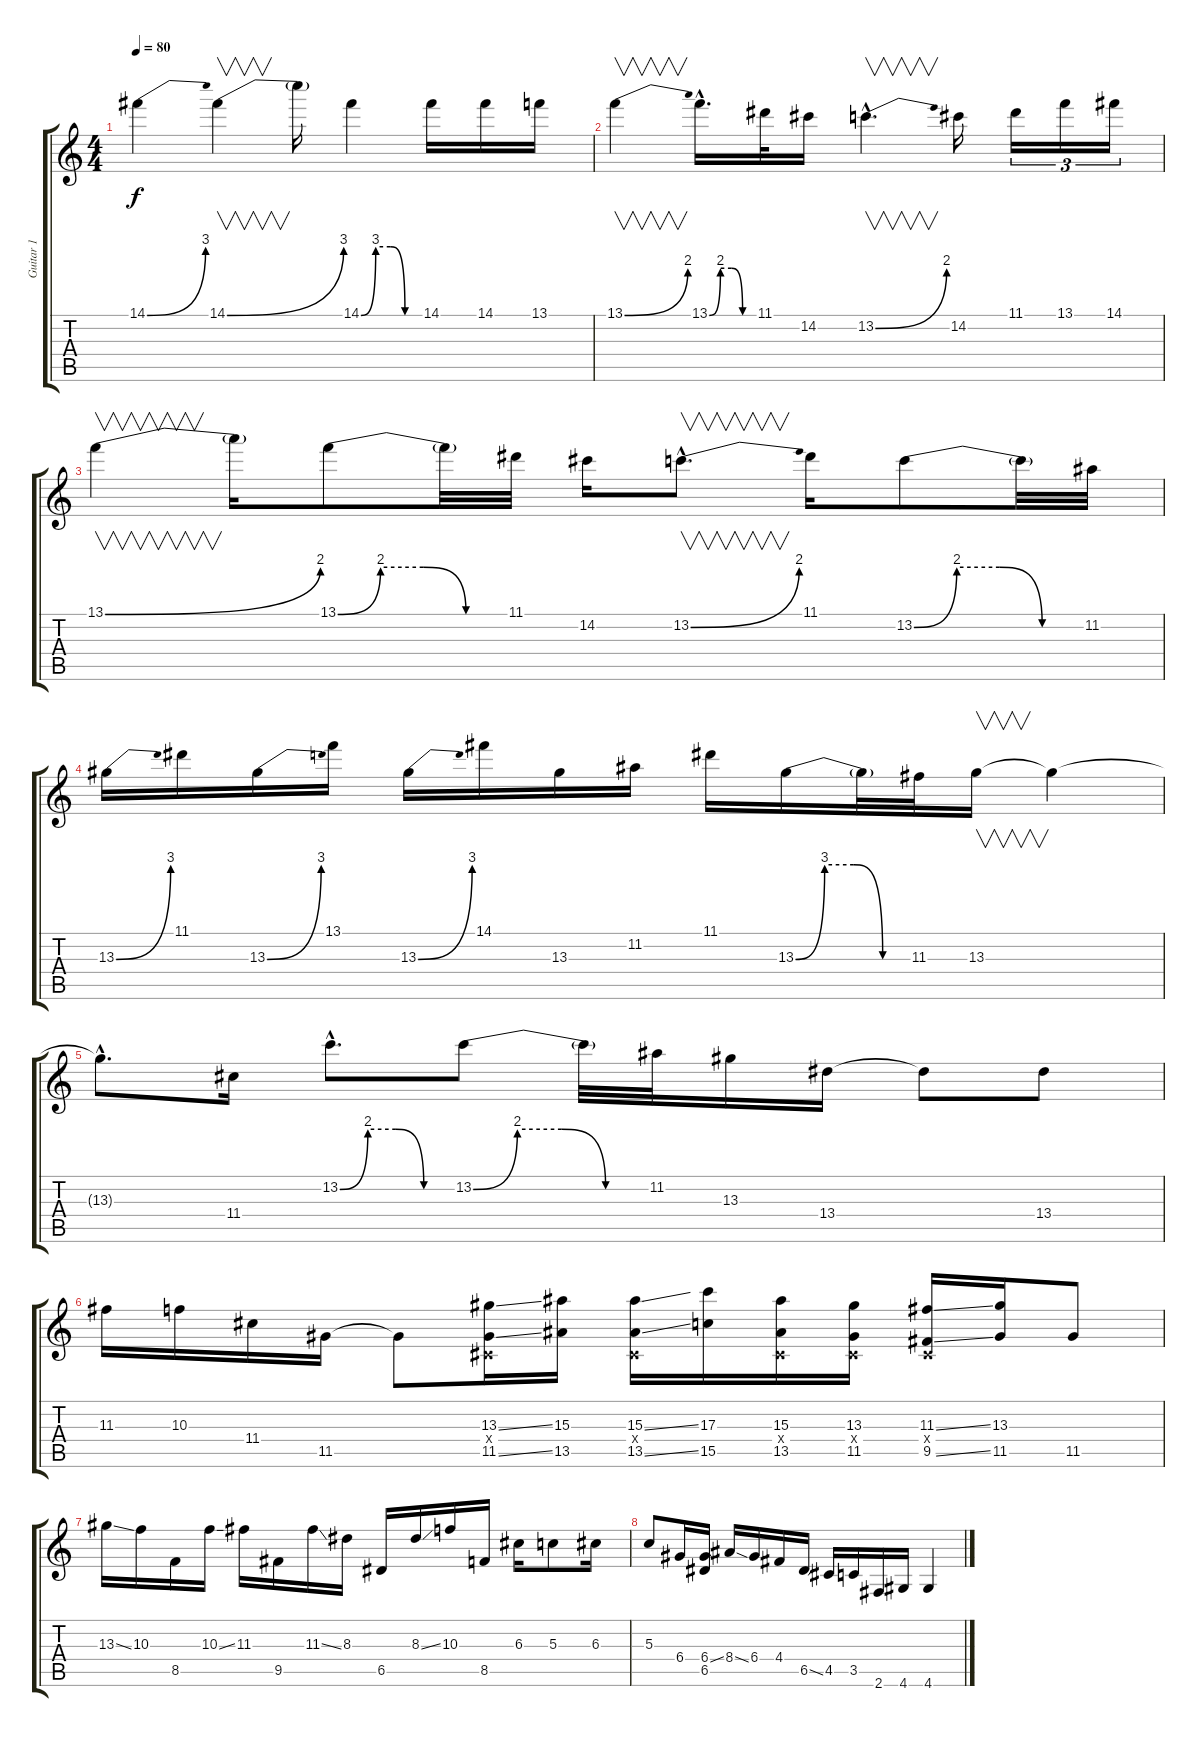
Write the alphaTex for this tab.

\track ("Guitar 1" "Guitar 1") {instrument distortionguitar}
\staff {score tabs}
\tuning (E4 B3 G3 D3 A2 E2) {hide}
\ts (4 4)
\tempo 80
\clef g2
\ks c
14.1{be (bend 0 0 60 12)}.4{dy f} 14.1{be (bend 0 0 60 12)}.4{v} 14.1{t}.16 14.1{be (custom 0 0 15 12 30 12 45 0 60 0)}.4 14.1.16 14.1.16 13.1.16 |
13.1{be (bend 0 0 60 8)}.4{v} 13.1{be (custom 0 0 15 8 30 8 45 0 60 0) hac}.16{d} 11.1.32 14.2.16 13.2{be (bend 0 0 60 8) hac}.4{v d} 14.2.16 11.1.16{tu (3 2)} 13.1.16{tu (3 2)} 14.1.16{tu (3 2)} |
13.1{be (bend 0 0 60 8)}.4{v} 13.1{t}.16 13.1{be (custom 0 0 15 8 30 8 45 0 60 0)}.8 13.1{t}.32 11.1.32 14.2.16 13.2{be (bend 0 0 60 8) hac}.8{v d} 11.1.16 13.2{be (custom 0 0 15 8 30 8 45 0 60 0)}.8 13.2{t}.32 11.2.32 |
13.3{be (bend 0 0 60 12)}.16 11.1.16 13.3{be (bend 0 0 60 12)}.16 13.1.16 13.3{be (bend 0 0 60 12)}.16 14.1.16 13.3.16 11.2.16 11.1.16 13.3{be (custom 0 0 15 12 30 12 45 0 60 0)}.16 13.3{t}.32 11.3.32 13.3.16{v} 13.3{t}.4 |
13.3{hac t}.8{d} 11.4.16 13.2{be (custom 0 0 15 8 30 8 45 0 60 0) hac}.8{d} 13.2{be (custom 0 0 15 8 30 8 45 0 60 0)}.8 13.2{t}.32 11.2.32 13.3.16 13.4.16 13.4{t}.8 13.4.8 |
11.3.16 10.3.16 11.4.16 11.5.16 11.5{t}.8 (13.3{ss} -1.4{x} 11.5{ss}).16 (15.3 13.5).16 (15.3{ss} -1.4{x} 13.5{ss}).16 (17.3 15.5).16 (15.3 -1.4{x} 13.5).16 (13.3 -1.4{x} 11.5).16 (11.3{ss} -1.4{x} 9.5{ss}).16 (13.3 11.5).16 11.5.8 |
13.3{ss}.16 10.3.16 8.5.16 10.3{ss}.16 11.3.16 9.5.16 11.3{ss}.16 8.3.16 6.5.16 8.3{ss}.16 10.3.16 8.5.16 6.3.16 5.3.8 6.3.16 |
5.3.8 6.4.16 (6.4{ss} 6.5).16 8.4{ss}.16 6.4.16 4.4.16 6.5{ss}.16 4.5.16 3.5.16 2.6.16 4.6.16 4.6.4
